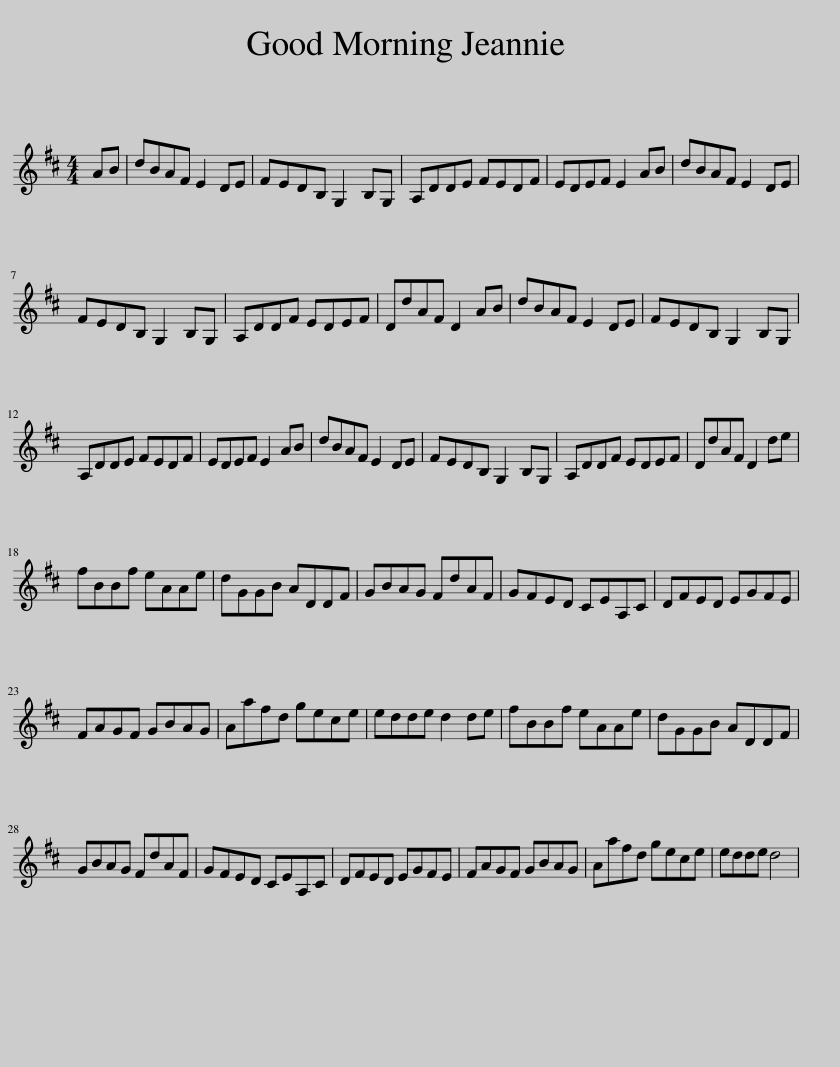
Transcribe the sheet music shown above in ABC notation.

X:1
L:1/8
M:4/4
I:linebreak $
K:D
V:1 treble
V:1
 AB | dBAF E2 DE | FEDB, G,2 B,G, | A,DDE FEDF | EDEF E2 AB | %5
 dBAF E2 DE |$ FEDB, G,2 B,G, | A,DDF EDEF | DdAF D2 AB | dBAF E2 DE | %10
 FEDB, G,2 B,G, |$ A,DDE FEDF | EDEF E2 AB | dBAF E2 DE | FEDB, G,2 B,G, | %15
 A,DDF EDEF | DdAF D2 de |$ fBBf eAAe | dGGB ADDF | GBAG FdAF | %20
 GFED CEA,C | DFED EGFE |$ FAGF GBAG | Aafd gece | edde d2 de | %25
 fBBf eAAe | dGGB ADDF |$ GBAG FdAF | GFED CEA,C | DFED EGFE | %30
 FAGF GBAG | Aafd gece | edde d4 | %33
